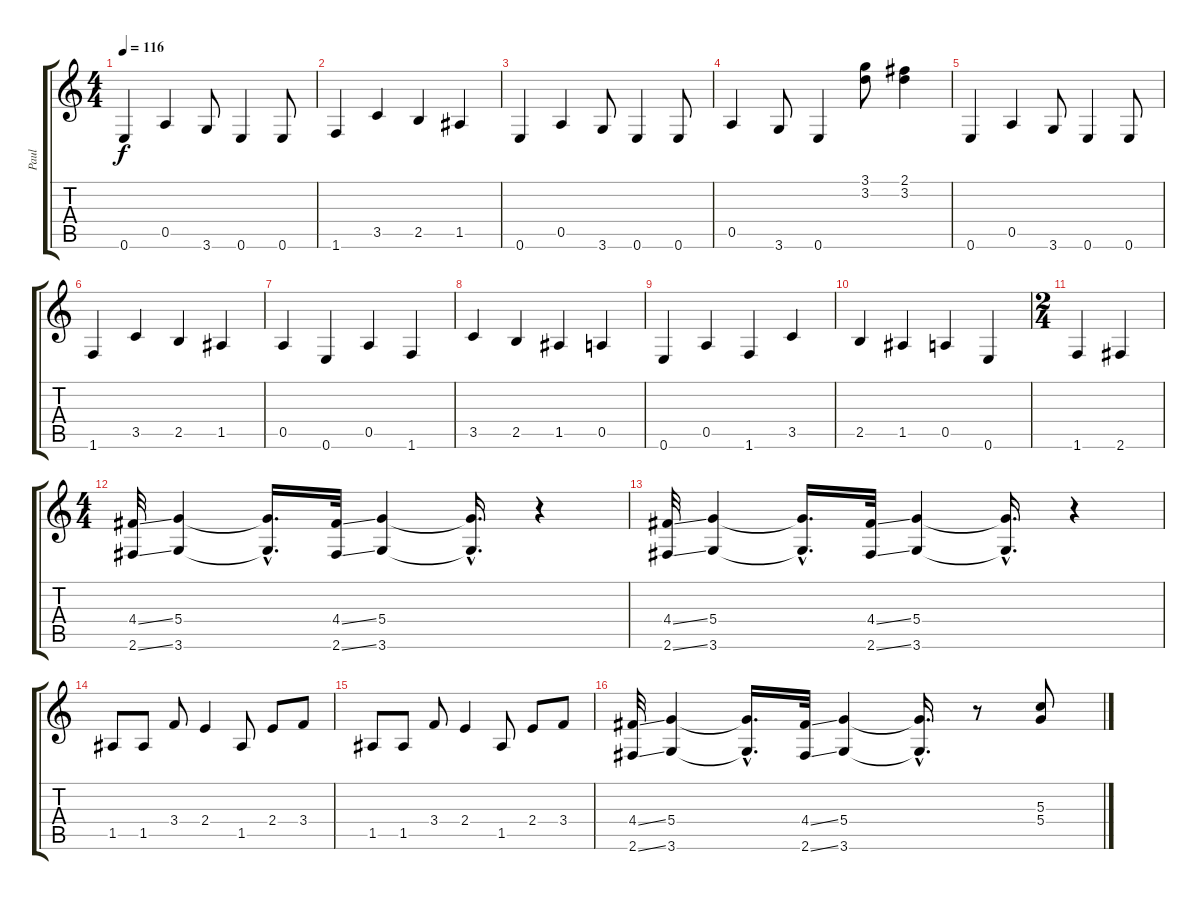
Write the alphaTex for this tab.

\track ("Paul" "Paul") {instrument overdrivenguitar}
\staff {score tabs}
\tuning (E4 B3 G3 D3 A2 E2) {hide}
\ts (4 4)
\tempo 116
\clef g2
\ks c
0.6.4{dy f} 0.5.4 3.6.8 0.6.4 0.6.8 |
1.6.4 3.5.4 2.5.4 1.5.4 |
0.6.4 0.5.4 3.6.8 0.6.4 0.6.8 |
0.5.4 3.6.8 0.6.4 (3.1 3.2).8 (2.1 3.2).4 |
0.6.4 0.5.4 3.6.8 0.6.4 0.6.8 |
1.6.4 3.5.4 2.5.4 1.5.4 |
0.5.4 0.6.4 0.5.4 1.6.4 |
3.5.4 2.5.4 1.5.4 0.5.4 |
0.6.4 0.5.4 1.6.4 3.5.4 |
2.5.4 1.5.4 0.5.4 0.6.4 |
\ts (2 4)
1.6.4 2.6.4 |
\ts (4 4)
(4.4{ss} 2.6{ss}).32 (5.4 3.6).4 (5.4{hac t} 3.6{hac t}).16{d} (4.4{ss} 2.6{ss}).32 (5.4 3.6).4 (5.4{hac t} 3.6{hac t}).16{d} r.4 |
(4.4{ss} 2.6{ss}).32 (5.4 3.6).4 (5.4{hac t} 3.6{hac t}).16{d} (4.4{ss} 2.6{ss}).32 (5.4 3.6).4 (5.4{hac t} 3.6{hac t}).16{d} r.4 |
1.5.8 1.5.8 3.4.8 2.4.4 1.5.8 2.4.8 3.4.8 |
1.5.8 1.5.8 3.4.8 2.4.4 1.5.8 2.4.8 3.4.8 |
(4.4{ss} 2.6{ss}).32 (5.4 3.6).4 (5.4{hac t} 3.6{hac t}).16{d} (4.4{ss} 2.6{ss}).32 (5.4 3.6).4 (5.4{hac t} 3.6{hac t}).16{d} r.8 (5.3 5.4).8
